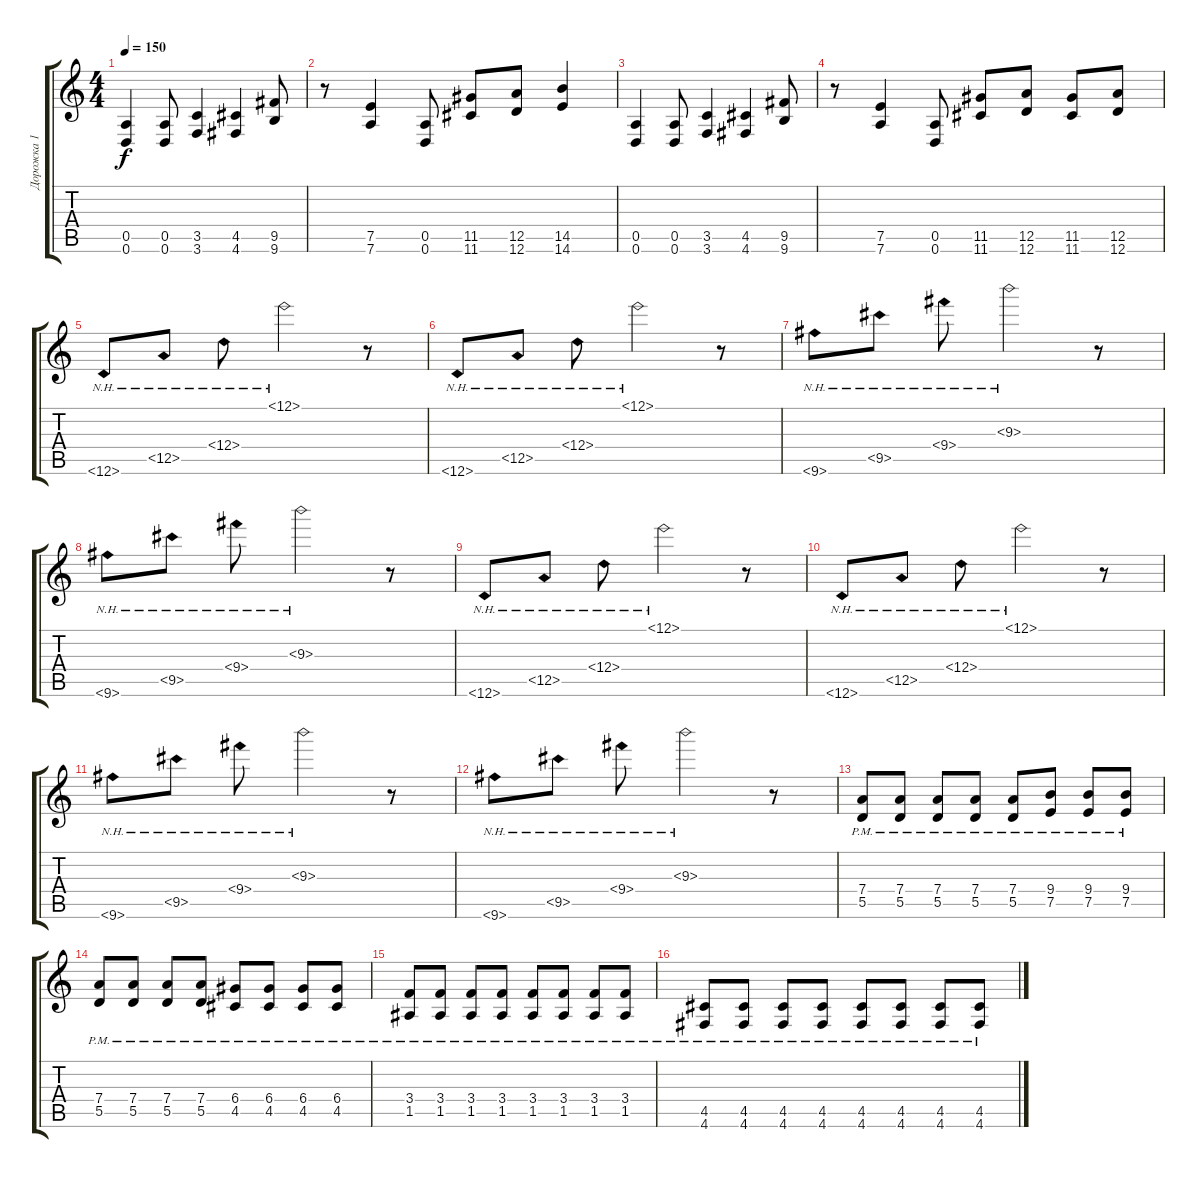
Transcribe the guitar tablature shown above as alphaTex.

\track ("Дорожка 1" "Дорожка 1") {instrument electricguitarclean}
\staff {score tabs}
\tuning (E4 B3 G3 D3 A2 D2) {hide}
\ts (4 4)
\tempo 150
\clef g2
\ks c
(0.5 0.6).4{dy f} (0.5 0.6).8 (3.5 3.6).4 (4.5 4.6).4 (9.5 9.6).8 |
r.8 (7.5 7.6).4 (0.5 0.6).8 (11.5 11.6).8 (12.5 12.6).8 (14.5 14.6).4 |
(0.5 0.6).4 (0.5 0.6).8 (3.5 3.6).4 (4.5 4.6).4 (9.5 9.6).8 |
r.8 (7.5 7.6).4 (0.5 0.6).8 (11.5 11.6).8 (12.5 12.6).8 (11.5 11.6).8 (12.5 12.6).8 |
12.6{nh}.8{instrument electricguitarclean} 12.5{nh}.8 12.4{nh}.8 12.1{nh}.2 r.8 |
12.6{nh}.8 12.5{nh}.8 12.4{nh}.8 12.1{nh}.2 r.8 |
9.6{nh}.8 9.5{nh}.8 9.4{nh}.8 9.3{nh}.2 r.8 |
9.6{nh}.8 9.5{nh}.8 9.4{nh}.8 9.3{nh}.2 r.8 |
12.6{nh}.8 12.5{nh}.8 12.4{nh}.8 12.1{nh}.2 r.8 |
12.6{nh}.8 12.5{nh}.8 12.4{nh}.8 12.1{nh}.2 r.8 |
9.6{nh}.8 9.5{nh}.8 9.4{nh}.8 9.3{nh}.2 r.8 |
9.6{nh}.8 9.5{nh}.8 9.4{nh}.8 9.3{nh}.2 r.8 |
(7.4{pm} 5.5{pm}).8{volume 13 instrument distortionguitar} (7.4{pm} 5.5{pm}).8 (7.4{pm} 5.5{pm}).8 (7.4{pm} 5.5{pm}).8 (7.4{pm} 5.5{pm}).8 (9.4{pm} 7.5{pm}).8 (9.4{pm} 7.5{pm}).8 (9.4{pm} 7.5{pm}).8 |
(7.4{pm} 5.5{pm}).8 (7.4{pm} 5.5{pm}).8 (7.4{pm} 5.5{pm}).8 (7.4{pm} 5.5{pm}).8 (6.4{pm} 4.5{pm}).8 (6.4{pm} 4.5{pm}).8 (6.4{pm} 4.5{pm}).8 (6.4{pm} 4.5{pm}).8 |
(3.4{pm} 1.5{pm}).8 (3.4{pm} 1.5{pm}).8 (3.4{pm} 1.5{pm}).8 (3.4{pm} 1.5{pm}).8 (3.4{pm} 1.5{pm}).8 (3.4{pm} 1.5{pm}).8 (3.4{pm} 1.5{pm}).8 (3.4{pm} 1.5{pm}).8 |
(4.5{pm} 4.6{pm}).8 (4.5{pm} 4.6{pm}).8 (4.5{pm} 4.6{pm}).8 (4.5{pm} 4.6{pm}).8 (4.5{pm} 4.6{pm}).8 (4.5{pm} 4.6{pm}).8 (4.5{pm} 4.6{pm}).8 (4.5{pm} 4.6{pm}).8
